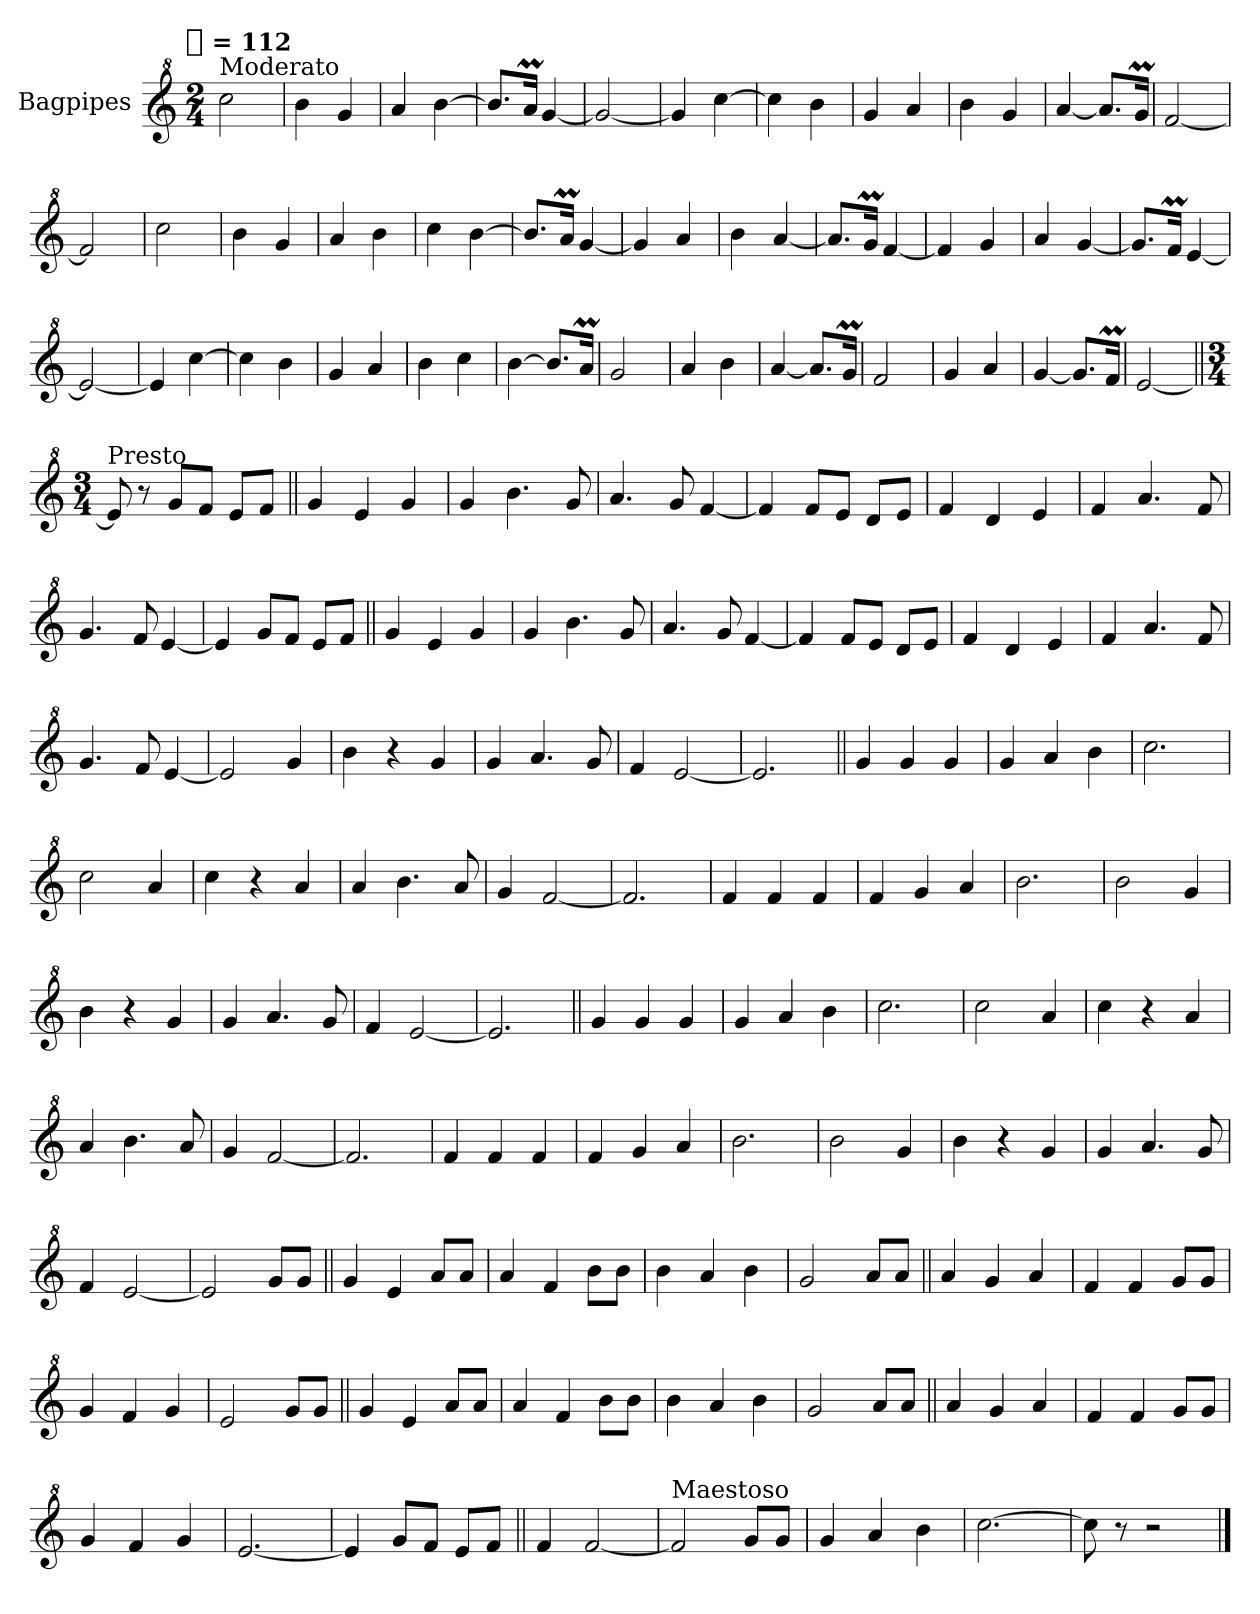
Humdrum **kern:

**kern
*part1
*staff1
*I"Bagpipes
*I'Bag
*clefG^2
*ITrd1c2
*k[b-e-]
!!LO:TX:omd:t=[quarter] = 112
*M2/4
*MM112
=1
!LO:TX:a:t=Moderato
2bb-
=
4aa
4ff
=
4gg
[4aa
=
8.aaL]
16ggMJk
[4ff
=
2ff_
=
4ff]
[4bb-
=
4bb-]
4aa
=
4ff
4gg
=
4aa
4ff
=
[4gg
8.ggL]
16ffMJk
=
[2ee-
=
2ee-]
=
2bb-
=
4aa
4ff
=
4gg
4aa
=
4bb-
[4aa
=
8.aaL]
16ggMJk
[4ff
=
4ff]
4gg
=
4aa
[4gg
=
8.ggL]
16ffMJk
[4ee-
=
4ee-]
4ff
=
4gg
[4ff
=
8.ffL]
16ee-MJk
[4dd
=
2dd_
=
4dd]
[4bb-
=
4bb-]
4aa
=
4ff
4gg
=
4aa
4bb-
=
[4aa
8.aaL]
16ggMJk
=
2ff
=
4gg
4aa
=
[4gg
8.ggL]
16ffMJk
=
2ee-
=
4ff
4gg
=
[4ff
8.ffL]
16ee-MJk
=
[2dd
=||
*M3/4
*MM184
!LO:TX:a:t=Presto
8dd]
8r
8ffL
8ee-J
8ddL
8ee-J
=||
4ff
4dd
4ff
=
4ff
4.aa
8ff
=
4.gg
8ff
[4ee-
=
4ee-]
8ee-L
8ddJ
8ccL
8ddJ
=
4ee-
4cc
4dd
=
4ee-
4.gg
8ee-
=
4.ff
8ee-
[4dd
=
4dd]
8ffL
8ee-J
8ddL
8ee-J
=||
4ff
4dd
4ff
=
4ff
4.aa
8ff
=
4.gg
8ff
[4ee-
=
4ee-]
8ee-L
8ddJ
8ccL
8ddJ
=
4ee-
4cc
4dd
=
4ee-
4.gg
8ee-
=
4.ff
8ee-
[4dd
=
2dd]
4ff
=
4aa
4r
4ff
=
4ff
4.gg
8ff
=
4ee-
[2dd
=
2.dd]
=||
4ff
4ff
4ff
=
4ff
4gg
4aa
=
2.bb-
=
2bb-
4gg
=
4bb-
4r
4gg
=
4gg
4.aa
8gg
=
4ff
[2ee-
=
2.ee-]
=
4ee-
4ee-
4ee-
=
4ee-
4ff
4gg
=
2.aa
=
2aa
4ff
=
4aa
4r
4ff
=
4ff
4.gg
8ff
=
4ee-
[2dd
=
2.dd]
=||
4ff
4ff
4ff
=
4ff
4gg
4aa
=
2.bb-
=
2bb-
4gg
=
4bb-
4r
4gg
=
4gg
4.aa
8gg
=
4ff
[2ee-
=
2.ee-]
=
4ee-
4ee-
4ee-
=
4ee-
4ff
4gg
=
2.aa
=
2aa
4ff
=
4aa
4r
4ff
=
4ff
4.gg
8ff
=
4ee-
[2dd
=
2dd]
8ffL
8ffJ
=||
4ff
4dd
8ggL
8ggJ
=
4gg
4ee-
8aaL
8aaJ
=
4aa
4gg
4aa
=
2ff
8ggL
8ggJ
=||
4gg
4ff
4gg
=
4ee-
4ee-
8ffL
8ffJ
=
4ff
4ee-
4ff
=
2dd
8ffL
8ffJ
=||
4ff
4dd
8ggL
8ggJ
=
4gg
4ee-
8aaL
8aaJ
=
4aa
4gg
4aa
=
2ff
8ggL
8ggJ
=||
4gg
4ff
4gg
=
4ee-
4ee-
8ffL
8ffJ
=
4ff
4ee-
4ff
=
[2.dd
=
4dd]
8ffL
8ee-J
8ddL
8ee-J
=||
4ee-
[2ee-
=
*MM72
!LO:TX:a:t=Maestoso
2ee-]
8ffL
8ffJ
=
4ff
4gg
4aa
=
[2.bb-
=
8bb-]
8r
2r
==
*-
